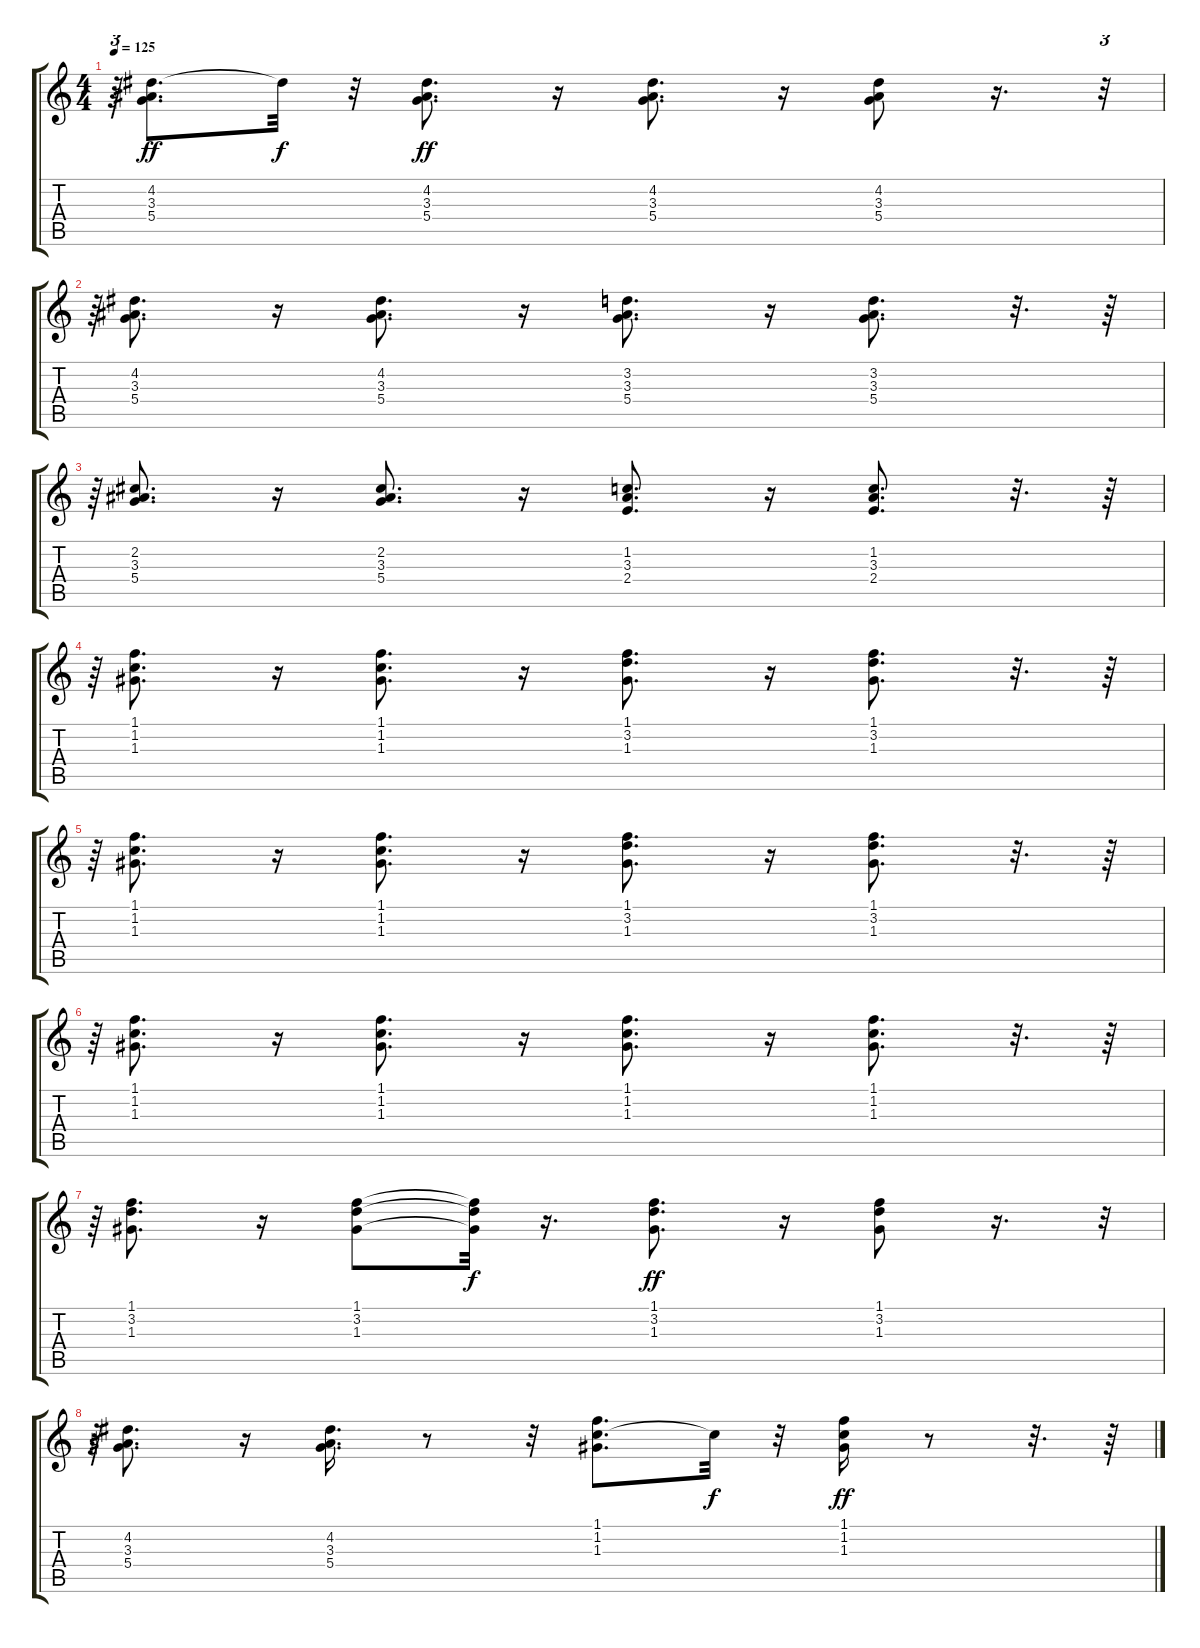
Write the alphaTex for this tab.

\track "" {instrument electricguitarjazz}
\staff {score tabs}
\tuning (E4 B3 G3 D3 A2 E2) {hide}
\ts (4 4)
\tempo 125
\clef g2
\ks c
r.64{tu (3 2) dy ff} (4.2 3.3 5.4).8{d} 4.2{t}.32{dy f} r.32 (4.2 3.3 5.4).8{d dy ff} r.16 (4.2 3.3 5.4).8{d} r.16 (4.2 3.3 5.4).8 r.16{d} r.32{tu (3 2)} |
r.64{tu (3 2)} (4.2 3.3 5.4).8{d} r.16 (4.2 3.3 5.4).8{d} r.16 (3.2 3.3 5.4).8{d} r.16 (3.2 3.3 5.4).8{d} r.32{d} r.64 |
r.64{tu (3 2)} (2.2 3.3 5.4).8{d} r.16 (2.2 3.3 5.4).8{d} r.16 (1.2 3.3 2.4).8{d} r.16 (1.2 3.3 2.4).8{d} r.32{d} r.64 |
r.64{tu (3 2)} (1.1 1.2 1.3).8{d} r.16 (1.1 1.2 1.3).8{d} r.16 (1.1 3.2 1.3).8{d} r.16 (1.1 3.2 1.3).8{d} r.32{d} r.64 |
r.64{tu (3 2)} (1.1 1.2 1.3).8{d} r.16 (1.1 1.2 1.3).8{d} r.16 (1.1 3.2 1.3).8{d} r.16 (1.1 3.2 1.3).8{d} r.32{d} r.64 |
r.64{tu (3 2)} (1.1 1.2 1.3).8{d} r.16 (1.1 1.2 1.3).8{d} r.16 (1.1 1.2 1.3).8{d} r.16 (1.1 1.2 1.3).8{d} r.32{d} r.64 |
r.64{tu (3 2)} (1.1 3.2 1.3).8{d} r.16 (1.1 3.2 1.3).8 (1.1{t} 3.2{t} 1.3{t}).32{dy f} r.16{d} (1.1 3.2 1.3).8{d dy ff} r.16 (1.1 3.2 1.3).8 r.16{d} r.32{tu (3 2)} |
r.64{tu (3 2)} (4.2 3.3 5.4).8{d} r.16 (4.2 3.3 5.4).16{d} r.8 r.32 (1.1 1.2 1.3).8{d} 1.2{t}.32{dy f} r.32 (1.1 1.2 1.3).16{dy ff} r.8 r.32{d} r.64
